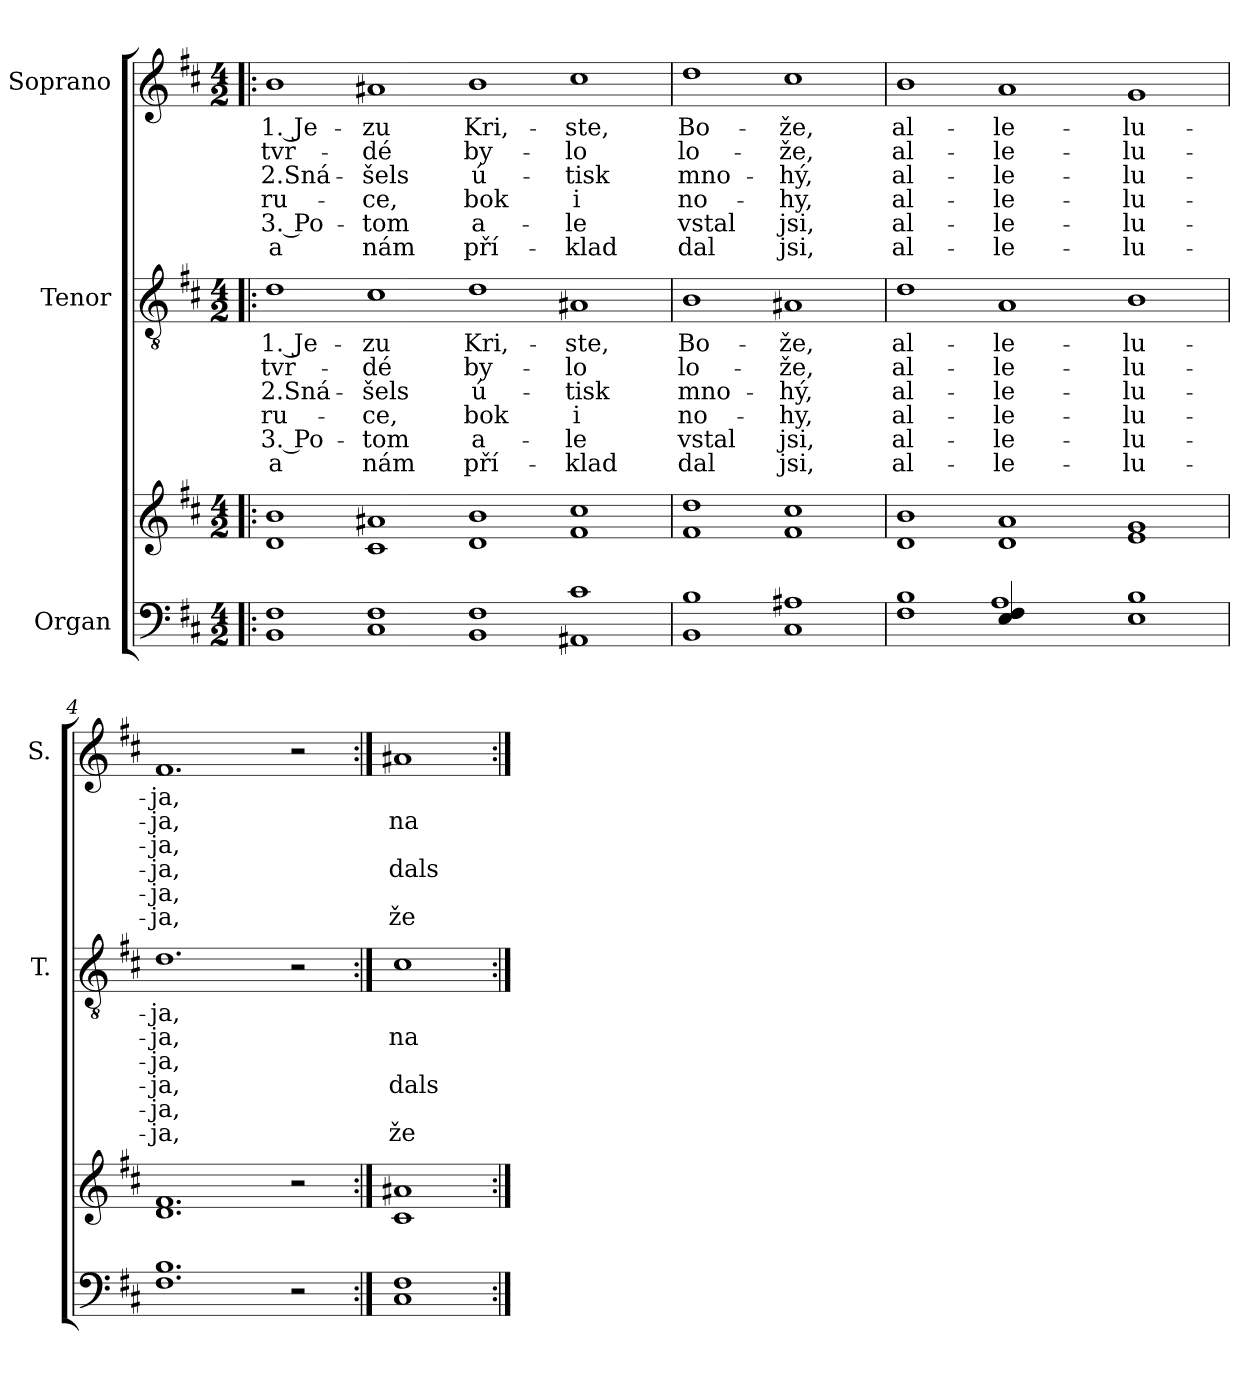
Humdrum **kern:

**kern	**kern	**kern	**text	**text	**text	**text	**text	**text	**kern	**text	**text	**text	**text	**text	**text
*part3	*part3	*part2	*part2	*part2	*part2	*part2	*part2	*part2	*part1	*part1	*part1	*part1	*part1	*part1	*part1
*staff4	*staff3	*staff2	*staff2	*staff2	*staff2	*staff2	*staff2	*staff2	*staff1	*staff1	*staff1	*staff1	*staff1	*staff1	*staff1
*I"Organ	*	*I"Tenor	*	*	*	*	*	*	*I"Soprano	*	*	*	*	*	*
*	*	*I'T.	*	*	*	*	*	*	*I'S.	*	*	*	*	*	*
*clefF4	*clefG2	*clefGv2	*	*	*	*	*	*	*clefG2	*	*	*	*	*	*
*k[f#c#]	*k[f#c#]	*k[f#c#]	*	*	*	*	*	*	*k[f#c#]	*	*	*	*	*	*
*D:	*D:	*D:	*	*	*	*	*	*	*D:	*	*	*	*	*	*
*M4/2	*M4/2	*M4/2	*	*	*	*	*	*	*M4/2	*	*	*	*	*	*
=1!|:	=1!|:	=1!|:	=1!|:	=1!|:	=1!|:	=1!|:	=1!|:	=1!|:	=1!|:	=1!|:	=1!|:	=1!|:	=1!|:	=1!|:	=1!|:
!	!	!	!LO:LY:a:rj	!LO:LY:a:rj	!LO:LY:a:rj	!LO:LY:a:rj	!LO:LY:a:rj	!LO:LY:a:rj	!	!LO:LY:b:rj	!LO:LY:b:rj	!LO:LY:b:rj	!LO:LY:b:rj	!LO:LY:b:rj	!LO:LY:b:rj
1BB 1F#	1d 1b	1d	1. Je-	tvr-	2.Sná-	ru-	3. Po-	a	1b	1. Je-	tvr-	2.Sná-	ru-	3. Po-	a
!	!	!	!LO:LY:a	!LO:LY:a	!LO:LY:a	!LO:LY:a	!LO:LY:a	!LO:LY:a	!	!LO:LY:b	!LO:LY:b	!LO:LY:b	!LO:LY:b	!LO:LY:b	!LO:LY:b
1C# 1F#	1c# 1a#X	1c#	-zu	-dé	-šels	-ce,	-tom	nám	1a#X	-zu	-dé	-šels	-ce,	-tom	nám
!	!	!	!LO:LY:a	!LO:LY:a	!LO:LY:a	!LO:LY:a	!LO:LY:a	!LO:LY:a	!	!LO:LY:b	!LO:LY:b	!LO:LY:b	!LO:LY:b	!LO:LY:b	!LO:LY:b
1BB 1F#	1d 1b	1d	Kri,-	by-	ú-	bok	a-	pří-	1b	Kri,-	by-	ú-	bok	a-	pří-
!	!	!	!LO:LY:a	!LO:LY:a	!LO:LY:a	!LO:LY:a	!LO:LY:a	!LO:LY:a	!	!LO:LY:b	!LO:LY:b	!LO:LY:b	!LO:LY:b	!LO:LY:b	!LO:LY:b
1AA#X 1c#	1f# 1cc#	1A#X	-ste,	-lo	-tisk	i	-le	-klad	1cc#	-ste,	-lo	-tisk	i	-le	-klad
=2	=2	=2	=2	=2	=2	=2	=2	=2	=2	=2	=2	=2	=2	=2	=2
!	!	!	!LO:LY:a	!LO:LY:a	!LO:LY:a	!LO:LY:a	!LO:LY:a	!LO:LY:a	!	!LO:LY:b	!LO:LY:b	!LO:LY:b	!LO:LY:b	!LO:LY:b	!LO:LY:b
1BB 1B	1f# 1dd	1B	Bo-	lo-	mno-	no-	vstal	dal	1dd	Bo-	lo-	mno-	no-	vstal	dal
!	!	!	!LO:LY:a	!LO:LY:a	!LO:LY:a	!LO:LY:a	!LO:LY:a	!LO:LY:a	!	!LO:LY:b	!LO:LY:b	!LO:LY:b	!LO:LY:b	!LO:LY:b	!LO:LY:b
1C# 1A#X	1f# 1cc#	1A#X	-že,	-že,	-hý,	-hy,	jsi,	jsi,	1cc#	-že,	-že,	-hý,	-hy,	jsi,	jsi,
=3	=3	=3	=3	=3	=3	=3	=3	=3	=3	=3	=3	=3	=3	=3	=3
*^	*	*	*	*	*	*	*	*	*	*	*	*	*	*	*
!	!	!	!	!LO:LY:a	!LO:LY:a	!LO:LY:a	!LO:LY:a	!LO:LY:a	!LO:LY:a	!	!LO:LY:b	!LO:LY:b	!LO:LY:b	!LO:LY:b	!LO:LY:b	!LO:LY:b
1F#	1B	1d 1b	1d	al-	al-	al-	al-	al-	al-	1b	al-	al-	al-	al-	al-	al-
!	!	!	!	!LO:LY:a	!LO:LY:a	!LO:LY:a	!LO:LY:a	!LO:LY:a	!LO:LY:a	!	!LO:LY:b	!LO:LY:b	!LO:LY:b	!LO:LY:b	!LO:LY:b	!LO:LY:b
4E/ 4F#/	1A	1d 1a	1A	-le-	-le-	-le-	-le-	-le-	-le-	1a	-le-	-le-	-le-	-le-	-le-	-le-
2.ryy	.	.	.	.	.	.	.	.	.	.	.	.	.	.	.	.
!	!	!	!	!LO:LY:a:rj	!LO:LY:a:rj	!LO:LY:a:rj	!LO:LY:a:rj	!LO:LY:a:rj	!LO:LY:a:rj	!	!LO:LY:b:rj	!LO:LY:b:rj	!LO:LY:b:rj	!LO:LY:b:rj	!LO:LY:b:rj	!LO:LY:b:rj
1B	1E	1e 1g	1B	-lu-	-lu-	-lu-	-lu-	-lu-	-lu-	1g	-lu-	-lu-	-lu-	-lu-	-lu-	-lu-
=4	=4	=4	=4	=4	=4	=4	=4	=4	=4	=4	=4	=4	=4	=4	=4	=4
!	!	!	!	!LO:LY:a:rj	!LO:LY:a:rj	!LO:LY:a:rj	!LO:LY:a:rj	!LO:LY:a:rj	!LO:LY:a:rj	!	!LO:LY:b:rj	!LO:LY:b:rj	!LO:LY:b:rj	!LO:LY:b:rj	!LO:LY:b:rj	!LO:LY:b:rj
*v	*v	*	*	*	*	*	*	*	*	*	*	*	*	*	*	*
1.F# 1.B	1.d 1.f#	1.d	-ja,	-ja,	-ja,	-ja,	-ja,	-ja,	1.f#	-ja,	-ja,	-ja,	-ja,	-ja,	-ja,
2r	2r	2r	.	.	.	.	.	.	2r	.	.	.	.	.	.
=5:|!	=5:|!	=5:|!	=5:|!	=5:|!	=5:|!	=5:|!	=5:|!	=5:|!	=5:|!	=5:|!	=5:|!	=5:|!	=5:|!	=5:|!	=5:|!
!	!	!	!	!LO:LY:a	!	!LO:LY:a	!	!LO:LY:a	!	!	!LO:LY:b	!	!LO:LY:b	!	!LO:LY:b
1C# 1F#	1c# 1a#X	1c#	.	na	.	dals	.	že	1a#X	.	na	.	dals	.	že
=:|!	=:|!	=:|!	=:|!	=:|!	=:|!	=:|!	=:|!	=:|!	=:|!	=:|!	=:|!	=:|!	=:|!	=:|!	=:|!
*-	*-	*-	*-	*-	*-	*-	*-	*-	*-	*-	*-	*-	*-	*-	*-
